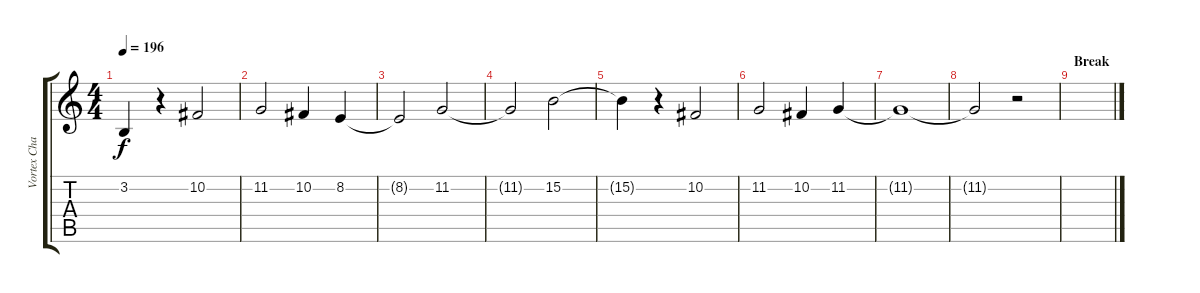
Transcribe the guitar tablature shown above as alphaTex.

\track ("Vortex Chant" "Vortex Cha") {instrument choiraahs}
\staff {score tabs}
\tuning (Db4 Ab3 E3 B2 Gb2 B1) {hide}
\ts (4 4)
\tempo 196
\clef g2
\ks c
3.2{t}.4{dy f} r.4 10.2.2 |
11.2.2 10.2.4 8.2.4 |
8.2{t}.2 11.2.2 |
11.2{t}.2 15.2.2 |
15.2{t}.4 r.4 10.2.2 |
11.2.2 10.2.4 11.2.4 |
11.2{t}.1 |
11.2{t}.2 r.2 |
\section ("" "Break")
